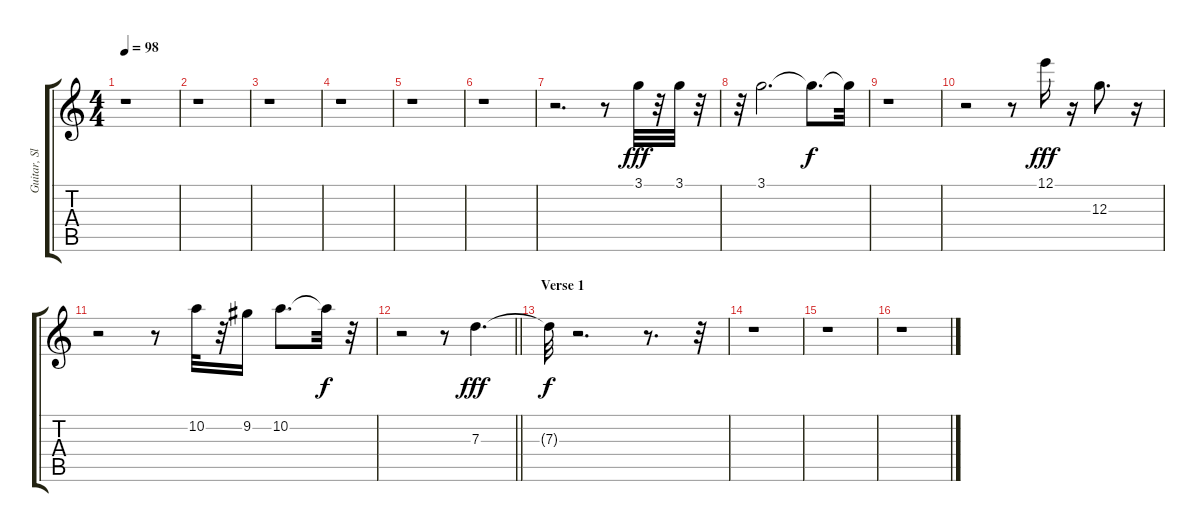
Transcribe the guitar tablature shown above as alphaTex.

\track ("Guitar, Slide" "Guitar, Sl") {instrument overdrivenguitar}
\staff {score tabs}
\tuning (E4 B3 G3 D3 A2 E2) {hide}
\ts (4 4)
\tempo 98
\clef g2
\ks c
r.1{dy fff instrument overdrivenguitar} |
r.1 |
r.1 |
r.1 |
r.1 |
r.1 |
r.2{d} r.8 3.1.32{volume 8} r.32 3.1.32 r.32 |
r.32 3.1.2{d} 3.1{t}.8{d dy f} 3.1{t}.32 |
r.1 |
r.2 r.8 12.1.16{dy fff volume 9} r.16 12.3.8{d} r.16 |
r.2 r.8 10.2.32 r.32 9.2.16 10.2.8{d volume 9} 10.2{t}.32{dy f} r.32 |
\barLineRight lightlight
r.2 r.8 7.3.4{d dy fff volume 9} |
\section ("" "Verse 1")
7.3{t}.32{dy f} r.2{d} r.8{d} r.32 |
r.1 |
r.1 |
r.1
